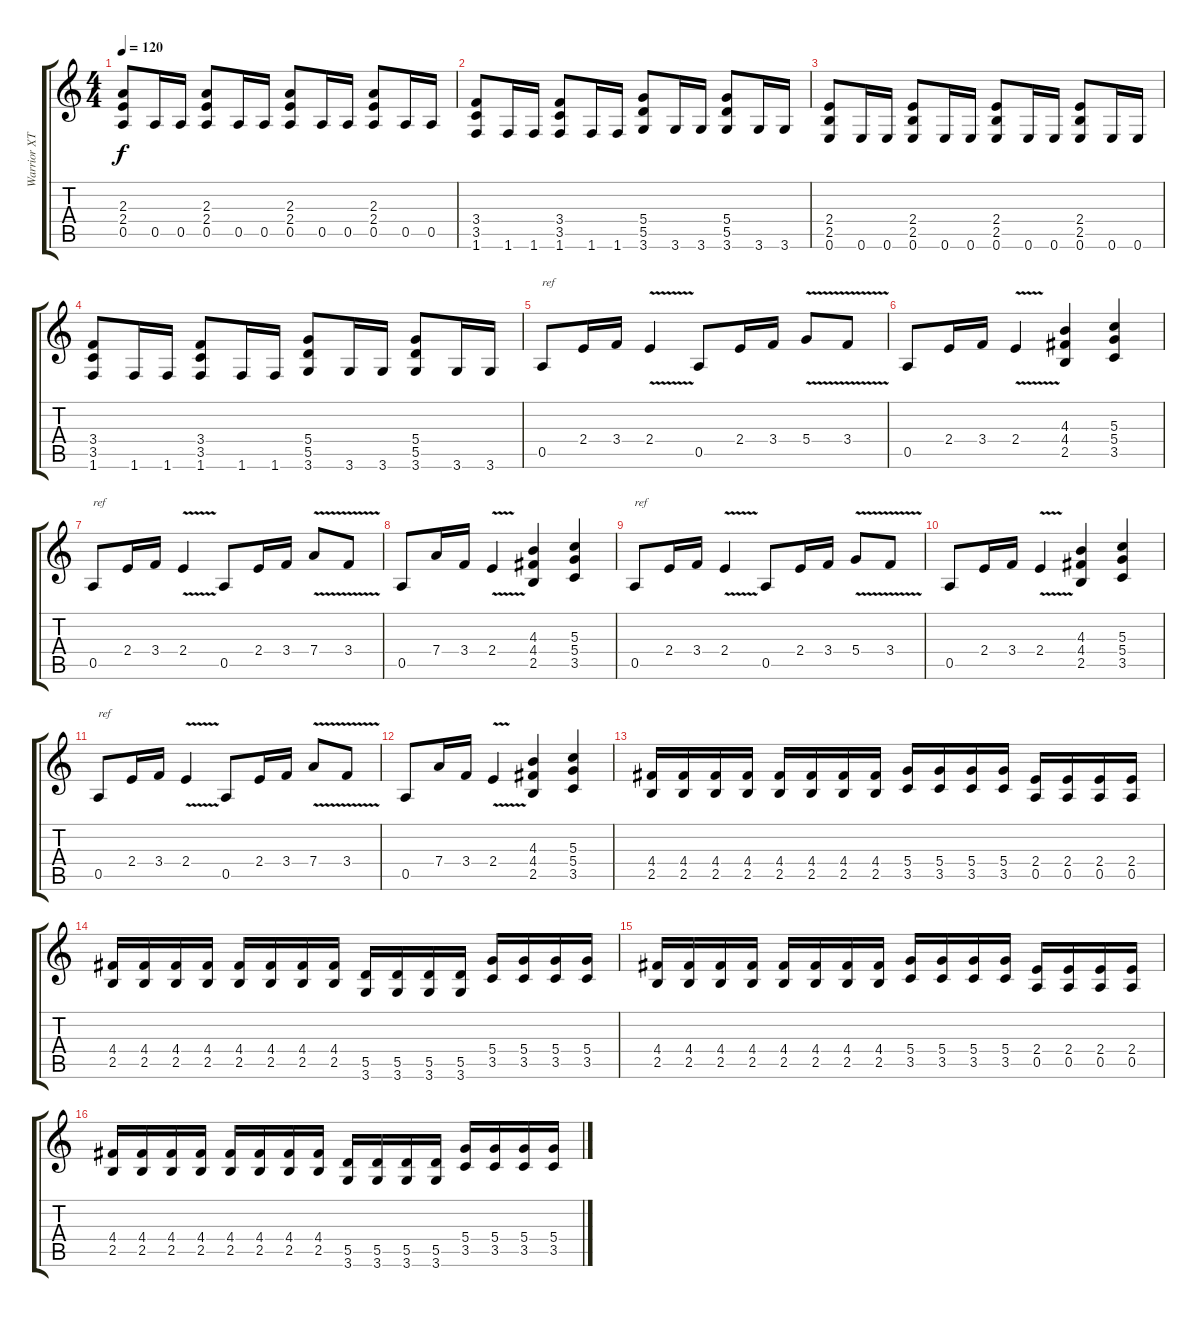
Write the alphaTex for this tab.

\track ("Warrior XT - Jackson :)" "Warrior XT") {instrument overdrivenguitar}
\staff {score tabs}
\tuning (E4 B3 G3 D3 A2 E2) {hide}
\ts (4 4)
\tempo 120
\clef g2
\ks c
(2.3 2.4 0.5).8{dy f} 0.5.16 0.5.16 (2.3 2.4 0.5).8 0.5.16 0.5.16 (2.3 2.4 0.5).8 0.5.16 0.5.16 (2.3 2.4 0.5).8 0.5.16 0.5.16 |
(3.4 3.5 1.6).8 1.6.16 1.6.16 (3.4 3.5 1.6).8 1.6.16 1.6.16 (5.4 5.5 3.6).8 3.6.16 3.6.16 (5.4 5.5 3.6).8 3.6.16 3.6.16 |
(2.4 2.5 0.6).8 0.6.16 0.6.16 (2.4 2.5 0.6).8 0.6.16 0.6.16 (2.4 2.5 0.6).8 0.6.16 0.6.16 (2.4 2.5 0.6).8 0.6.16 0.6.16 |
(3.4 3.5 1.6).8 1.6.16 1.6.16 (3.4 3.5 1.6).8 1.6.16 1.6.16 (5.4 5.5 3.6).8 3.6.16 3.6.16 (5.4 5.5 3.6).8 3.6.16 3.6.16 |
0.5.8{txt "ref"} 2.4.16 3.4.16 2.4{v}.4 0.5.8 2.4.16 3.4.16 5.4{v}.8 3.4{v}.8 |
0.5.8 2.4.16 3.4.16 2.4{v}.4 (4.3 4.4 2.5).4 (5.3 5.4 3.5).4 |
0.5.8{txt "ref"} 2.4.16 3.4.16 2.4{v}.4 0.5.8 2.4.16 3.4.16 7.4{v}.8 3.4{v}.8 |
0.5.8 7.4.16 3.4.16 2.4{v}.4 (4.3 4.4 2.5).4 (5.3 5.4 3.5).4 |
0.5.8{txt "ref"} 2.4.16 3.4.16 2.4{v}.4 0.5.8 2.4.16 3.4.16 5.4{v}.8 3.4{v}.8 |
0.5.8 2.4.16 3.4.16 2.4{v}.4 (4.3 4.4 2.5).4 (5.3 5.4 3.5).4 |
0.5.8{txt "ref"} 2.4.16 3.4.16 2.4{v}.4 0.5.8 2.4.16 3.4.16 7.4{v}.8 3.4{v}.8 |
0.5.8 7.4.16 3.4.16 2.4{v}.4 (4.3 4.4 2.5).4 (5.3 5.4 3.5).4 |
(4.4 2.5).16 (4.4 2.5).16 (4.4 2.5).16 (4.4 2.5).16 (4.4 2.5).16 (4.4 2.5).16 (4.4 2.5).16 (4.4 2.5).16 (5.4 3.5).16 (5.4 3.5).16 (5.4 3.5).16 (5.4 3.5).16 (2.4 0.5).16 (2.4 0.5).16 (2.4 0.5).16 (2.4 0.5).16 |
(4.4 2.5).16 (4.4 2.5).16 (4.4 2.5).16 (4.4 2.5).16 (4.4 2.5).16 (4.4 2.5).16 (4.4 2.5).16 (4.4 2.5).16 (5.5 3.6).16 (5.5 3.6).16 (5.5 3.6).16 (5.5 3.6).16 (5.4 3.5).16 (5.4 3.5).16 (5.4 3.5).16 (5.4 3.5).16 |
(4.4 2.5).16 (4.4 2.5).16 (4.4 2.5).16 (4.4 2.5).16 (4.4 2.5).16 (4.4 2.5).16 (4.4 2.5).16 (4.4 2.5).16 (5.4 3.5).16 (5.4 3.5).16 (5.4 3.5).16 (5.4 3.5).16 (2.4 0.5).16 (2.4 0.5).16 (2.4 0.5).16 (2.4 0.5).16 |
(4.4 2.5).16 (4.4 2.5).16 (4.4 2.5).16 (4.4 2.5).16 (4.4 2.5).16 (4.4 2.5).16 (4.4 2.5).16 (4.4 2.5).16 (5.5 3.6).16 (5.5 3.6).16 (5.5 3.6).16 (5.5 3.6).16 (5.4 3.5).16 (5.4 3.5).16 (5.4 3.5).16 (5.4 3.5).16
